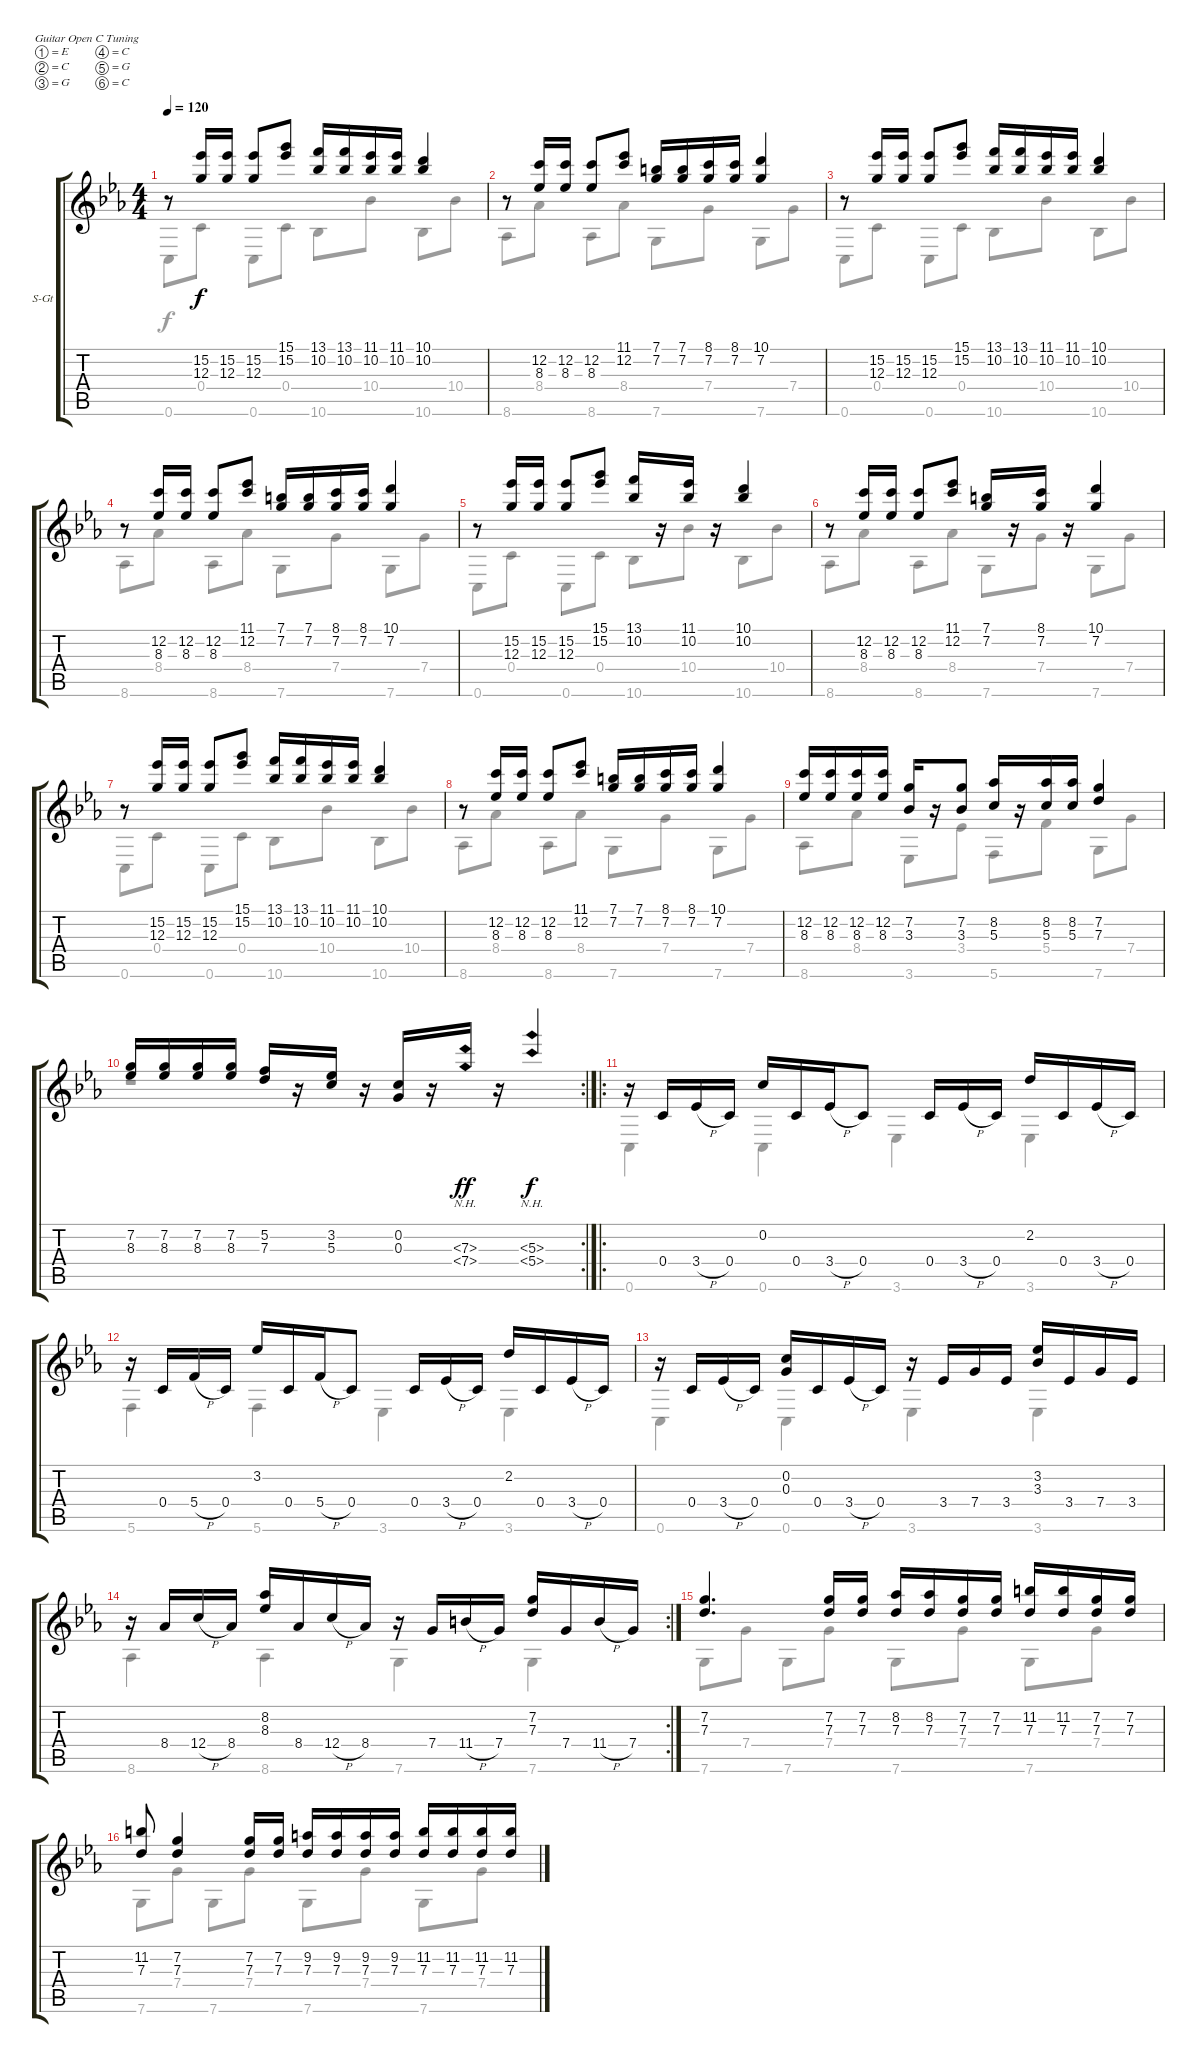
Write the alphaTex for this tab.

\bracketExtendMode groupsimilarinstruments
\firstSystemTrackNameOrientation horizontal
\otherSystemsTrackNameOrientation horizontal
\track ("Track 1" "S-Gt") {instrument acousticguitarsteel}
\staff {score tabs}
\tuning (E4 C4 G3 C3 G2 C2)
\voice
\ts (4 4)
\tempo 120
\clef g2
\ks cminor
r.8{dy f} (15.2 12.3).16 (15.2 12.3).16 (15.2 12.3).8 (15.1 15.2).8 (13.1 10.2).16 (13.1 10.2).16 (11.1 10.2).16 (11.1 10.2).16 (10.1 10.2).4 |
r.8 (12.2 8.3).16 (12.2 8.3).16 (12.2 8.3).8 (11.1 12.2).8 (7.1 7.2).16 (7.1 7.2).16 (8.1 7.2).16 (8.1 7.2).16 (10.1 7.2).4 |
r.8 (15.2 12.3).16 (15.2 12.3).16 (15.2 12.3).8 (15.1 15.2).8 (13.1 10.2).16 (13.1 10.2).16 (11.1 10.2).16 (11.1 10.2).16 (10.1 10.2).4 |
r.8 (12.2 8.3).16 (12.2 8.3).16 (12.2 8.3).8 (11.1 12.2).8 (7.1 7.2).16 (7.1 7.2).16 (8.1 7.2).16 (8.1 7.2).16 (10.1 7.2).4 |
r.8 (15.2 12.3).16 (15.2 12.3).16 (15.2 12.3).8 (15.1 15.2).8 (13.1 10.2).16 r.16 (11.1 10.2).16 r.16 (10.1 10.2).4 |
r.8 (12.2 8.3).16 (12.2 8.3).16 (12.2 8.3).8 (11.1 12.2).8 (7.1 7.2).16 r.16 (8.1 7.2).16 r.16 (10.1 7.2).4 |
r.8 (15.2 12.3).16 (15.2 12.3).16 (15.2 12.3).8 (15.1 15.2).8 (13.1 10.2).16 (13.1 10.2).16 (11.1 10.2).16 (11.1 10.2).16 (10.1 10.2).4 |
r.8 (12.2 8.3).16 (12.2 8.3).16 (12.2 8.3).8 (11.1 12.2).8 (7.1 7.2).16 (7.1 7.2).16 (8.1 7.2).16 (8.1 7.2).16 (10.1 7.2).4 |
(12.2 8.3).16 (12.2 8.3).16 (12.2 8.3).16 (12.2 8.3).16 (7.2 3.3).16 r.16 (7.2 3.3).8 (8.2 5.3).16 r.16 (8.2 5.3).16 (8.2 5.3).16 (7.2 7.3).4 |
\rc 2
(7.2 8.3).16 (7.2 8.3).16 (7.2 8.3).16 (7.2 8.3).16 (5.2 7.3).16 r.16 (3.2 5.3).16 r.16 (0.2 0.3).16 r.16 (7.3{nh} 7.4{nh}).16{dy ff} r.16 (5.3{nh} 5.4{nh}).4{dy f} |
\ro
r.16 0.4.16 3.4{h}.16 0.4.16 0.2.16 0.4.16 3.4{h}.16 0.4.8 0.4.16 3.4{h}.16 0.4.16 2.2.16 0.4.16 3.4{h}.16 0.4.16 |
r.16 0.4.16 5.4{h}.16 0.4.16 3.2.16 0.4.16 5.4{h}.16 0.4.8 0.4.16 3.4{h}.16 0.4.16 2.2.16 0.4.16 3.4{h}.16 0.4.16 |
r.16 0.4.16 3.4{h}.16 0.4.16 (0.2 0.3).16 0.4.16 3.4{h}.16 0.4.16 r.16 3.4.16 7.4.16 3.4.16 (3.2 3.3).16 3.4.16 7.4.16 3.4.16 |
\rc 2
r.16 8.4.16 12.4{h}.16 8.4.16 (8.2 8.3).16 8.4.16 12.4{h}.16 8.4.16 r.16 7.4.16 11.4{h}.16 7.4.16 (7.2 7.3).16 7.4.16 11.4{h}.16 7.4.16 |
(7.2 7.3).4{d} (7.2 7.3).16 (7.2 7.3).16 (8.2 7.3).16 (8.2 7.3).16 (7.2 7.3).16 (7.2 7.3).16 (11.2 7.3).16 (11.2 7.3).16 (7.2 7.3).16 (7.2 7.3).16 |
(11.2 7.3).8 (7.2 7.3).4 (7.2 7.3).16 (7.2 7.3).16 (9.2 7.3).16 (9.2 7.3).16 (9.2 7.3).16 (9.2 7.3).16 (11.2 7.3).16 (11.2 7.3).16 (11.2 7.3).16 (11.2 7.3).16
\voice
\clef g2
\ottava regular
\simile none
\ks cminor
0.6.8{dy f} 0.4.8 0.6.8 0.4.8 10.6.8 10.4.8 10.6.8 10.4.8 |
8.6.8 8.4.8 8.6.8 8.4.8 7.6.8 7.4.8 7.6.8 7.4.8 |
0.6.8 0.4.8 0.6.8 0.4.8 10.6.8 10.4.8 10.6.8 10.4.8 |
8.6.8 8.4.8 8.6.8 8.4.8 7.6.8 7.4.8 7.6.8 7.4.8 |
0.6.8 0.4.8 0.6.8 0.4.8 10.6.8 10.4.8 10.6.8 10.4.8 |
8.6.8 8.4.8 8.6.8 8.4.8 7.6.8 7.4.8 7.6.8 7.4.8 |
0.6.8 0.4.8 0.6.8 0.4.8 10.6.8 10.4.8 10.6.8 10.4.8 |
8.6.8 8.4.8 8.6.8 8.4.8 7.6.8 7.4.8 7.6.8 7.4.8 |
8.6.8 8.4.8 3.6.8 3.4.8 5.6.8 5.4.8 7.6.8 7.4.8 |
r.1 |
0.6.4 0.6.4 3.6.4 3.6.4 |
5.6.4 5.6.4 3.6.4 3.6.4 |
0.6.4 0.6.4 3.6.4 3.6.4 |
8.6.4 8.6.4 7.6.4 7.6.4 |
7.6.8 7.4.8 7.6.8 7.4.8 7.6.8 7.4.8 7.6.8 7.4.8 |
7.6.8 7.4.8 7.6.8 7.4.8 7.6.8 7.4.8 7.6.8 7.4.8
